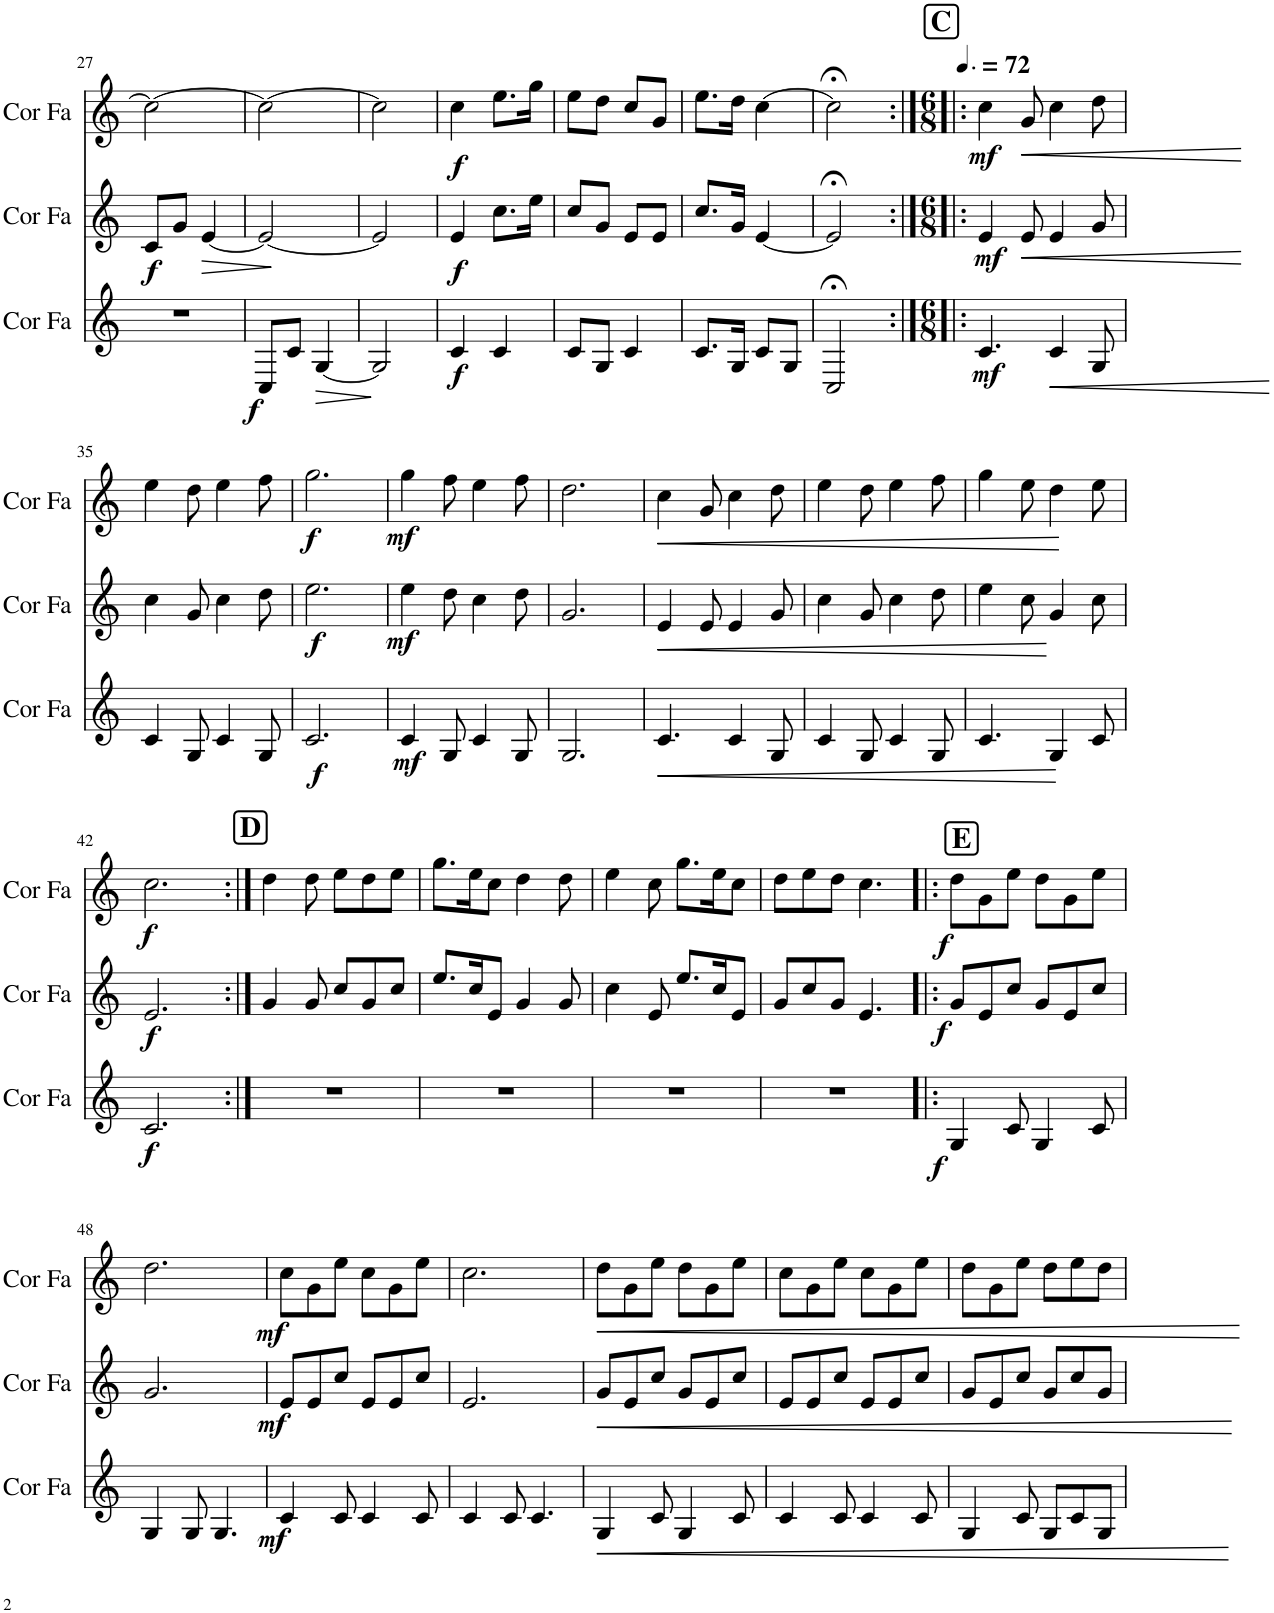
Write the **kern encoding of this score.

**kern	**dynam	**kern	**dynam	**kern	**dynam
*part3	*part3	*part2	*part2	*part1	*part1
*staff3	*staff3	*staff2	*staff2	*staff1	*staff1
*I"Cor en Fa	*	*I"Cor en Fa	*	*I"Cor en Fa	*
*I'Cor Fa	*	*I'Cor Fa	*	*I'Cor Fa	*
!!LO:PB:g=z
*clefG2	*	*clefG2	*	*clefG2	*
*Trd4c7	*	*Trd4c7	*	*Trd4c7	*
*k[]	*	*k[]	*	*k[]	*
*M2/4	*	*M2/4	*	*M2/4	*
=27	=27	=27	=27	=27	=27
!	!	!	!LO:DY:b	!	!
2r	.	8c/L	f	2cc\_	.
.	.	8g/J	.	.	.
!	!	!	!LO:HP:b	!	!
.	.	[4e/	>	.	.
.	.	.	]	.	.
=28	=28	=28	=28	=28	=28
!	!LO:DY:b	!	!	!	!
8C/L	f	2e/_	.	2cc\_	.
8c/J	.	.	.	.	.
!	!LO:HP:b	!	!	!	!
[4G/	>	.	.	.	.
.	]	.	.	.	.
=29	=29	=29	=29	=29	=29
2G/]	.	2e/]	.	2cc\]	.
=30	=30	=30	=30	=30	=30
!	!LO:DY:b	!	!LO:DY:b	!	!LO:DY:b
4c/	f	4e/	f	4cc\	f
4c/	.	8.cc\L	.	8.ee\L	.
.	.	16ee\Jk	.	16gg\Jk	.
=31	=31	=31	=31	=31	=31
8c/L	.	8cc/L	.	8ee\L	.
8G/J	.	8g/J	.	8dd\J	.
4c/	.	8e/L	.	8cc/L	.
.	.	8e/J	.	8g/J	.
=32	=32	=32	=32	=32	=32
8.c/L	.	8.cc/L	.	8.ee\L	.
16G/Jk	.	16g/Jk	.	16dd\Jk	.
8c/L	.	[4e/	.	[4cc\	.
8G/J	.	.	.	.	.
=33	=33	=33	=33	=33	=33
2C;</	.	2e;</]	.	2cc;<\]	.
=34:|!|:	=34:|!|:	=34:|!|:	=34:|!|:	=34:|!|:	=34:|!|:
!!LO:REH:place=s1:a:B:cj:fs=14:t=C
*M6/8	*	*M6/8	*	*M6/8	*
*	*	*	*	*MM108	*
!	!LO:DY:b	!	!LO:DY:b	!	!LO:DY:b
4.c/	mf	4e/	mf	4cc\	mf
!	!	!	!LO:HP:b	!	!LO:HP:b
.	.	8e/	<	8g/	<
!	!LO:HP:b	!	!	!	!
4c/	<	4e/	.	4cc\	.
8G/	.	8g/	.	8dd\	.
.	[	.	[	.	[
!!LO:LB:g=z
=35	=35	=35	=35	=35	=35
4c/	.	4cc\	.	4ee\	.
8G/	.	8g/	.	8dd\	.
4c/	.	4cc\	.	4ee\	.
8G/	.	8dd\	.	8ff\	.
=36	=36	=36	=36	=36	=36
!	!LO:DY:b	!	!LO:DY:b	!	!LO:DY:b
2.c/	f	2.ee\	f	2.gg\	f
=37	=37	=37	=37	=37	=37
!	!LO:DY:b	!	!LO:DY:b	!	!LO:DY:b
4c/	mf	4ee\	mf	4gg\	mf
8G/	.	8dd\	.	8ff\	.
4c/	.	4cc\	.	4ee\	.
8G/	.	8dd\	.	8ff\	.
=38	=38	=38	=38	=38	=38
2.G/	.	2.g/	.	2.dd\	.
=39	=39	=39	=39	=39	=39
!	!LO:HP:b	!	!LO:HP:b	!	!LO:HP:b
4.c/	<	4e/	<	4cc\	<
.	.	8e/	.	8g/	.
4c/	.	4e/	.	4cc\	.
8G/	.	8g/	.	8dd\	.
.	[	.	[	.	[
=40	=40	=40	=40	=40	=40
4c/	.	4cc\	.	4ee\	.
8G/	.	8g/	.	8dd\	.
4c/	.	4cc\	.	4ee\	.
8G/	.	8dd\	.	8ff\	.
=41	=41	=41	=41	=41	=41
4.c/	.	4ee\	.	4gg\	.
.	.	8cc\	.	8ee\	.
4G/	.	4g/	.	4dd\	.
8c/	.	8cc\	.	8ee\	.
!!LO:LB:g=z
=42	=42	=42	=42	=42	=42
!	!LO:DY:b	!	!LO:DY:b	!	!LO:DY:b
2.c/	f	2.e/	f	2.cc\	f
!!LO:REH:place=s1:a:B:cj:fs=14:t=D
=43:|!	=43:|!	=43:|!	=43:|!	=43:|!	=43:|!
2.r	.	4g/	.	4dd\	.
.	.	8g/	.	8dd\	.
.	.	8cc/L	.	8ee\L	.
.	.	8g/	.	8dd\	.
.	.	8cc/J	.	8ee\J	.
=44	=44	=44	=44	=44	=44
2.r	.	8.ee/L	.	8.gg\L	.
.	.	16cc/K	.	16ee\K	.
.	.	8e/J	.	8cc\J	.
.	.	4g/	.	4dd\	.
.	.	8g/	.	8dd\	.
=45	=45	=45	=45	=45	=45
2.r	.	4cc\	.	4ee\	.
.	.	8e/	.	8cc\	.
.	.	8.ee/L	.	8.gg\L	.
.	.	16cc/K	.	16ee\K	.
.	.	8e/J	.	8cc\J	.
=46	=46	=46	=46	=46	=46
2.r	.	8g/L	.	8dd\L	.
.	.	8cc/	.	8ee\	.
.	.	8g/J	.	8dd\J	.
.	.	4.e/	.	4.cc\	.
!!LO:REH:place=s1:a:B:cj:fs=14:t=E
=47!|:	=47!|:	=47!|:	=47!|:	=47!|:	=47!|:
!	!LO:DY:b	!	!LO:DY:b	!	!LO:DY:b
4G/	f	8g/L	f	8dd\L	f
.	.	8e/	.	8g\	.
8c/	.	8cc/J	.	8ee\J	.
4G/	.	8g/L	.	8dd\L	.
.	.	8e/	.	8g\	.
8c/	.	8cc/J	.	8ee\J	.
!!LO:LB:g=z
=48	=48	=48	=48	=48	=48
4G/	.	2.g/	.	2.dd\	.
8G/	.	.	.	.	.
4.G/	.	.	.	.	.
=49	=49	=49	=49	=49	=49
!	!LO:DY:b	!	!LO:DY:b	!	!LO:DY:b
4c/	mf	8e/L	mf	8cc\L	mf
.	.	8e/	.	8g\	.
8c/	.	8cc/J	.	8ee\J	.
4c/	.	8e/L	.	8cc\L	.
.	.	8e/	.	8g\	.
8c/	.	8cc/J	.	8ee\J	.
=50	=50	=50	=50	=50	=50
4c/	.	2.e/	.	2.cc\	.
8c/	.	.	.	.	.
4.c/	.	.	.	.	.
=51	=51	=51	=51	=51	=51
!	!LO:HP:b	!	!LO:HP:b	!	!LO:HP:b
4G/	<	8g/L	<	8dd\L	<
.	.	8e/	.	8g\	.
8c/	.	8cc/J	.	8ee\J	.
4G/	.	8g/L	.	8dd\L	.
.	.	8e/	.	8g\	.
8c/	.	8cc/J	.	8ee\J	.
.	[	.	[	.	[
=52	=52	=52	=52	=52	=52
4c/	.	8e/L	.	8cc\L	.
.	.	8e/	.	8g\	.
8c/	.	8cc/J	.	8ee\J	.
4c/	.	8e/L	.	8cc\L	.
.	.	8e/	.	8g\	.
8c/	.	8cc/J	.	8ee\J	.
=53	=53	=53	=53	=53	=53
4G/	.	8g/L	.	8dd\L	.
.	.	8e/	.	8g\	.
8c/	.	8cc/J	.	8ee\J	.
8G/L	.	8g/L	.	8dd\L	.
8c/	.	8cc/	.	8ee\	.
8G/J	.	8g/J	.	8dd\J	.
=	=	=	=	=	=
*-	*-	*-	*-	*-	*-
